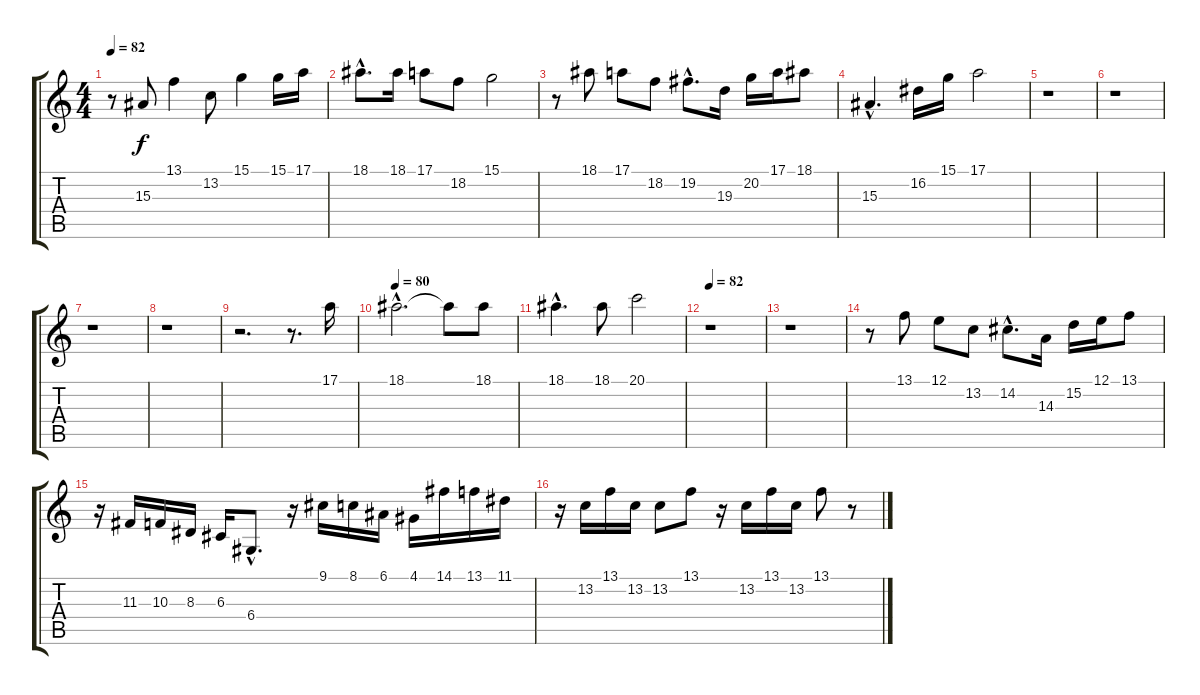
\track "" {instrument trumpet}
\staff {score tabs}
\tuning (E4 B3 G3 D3 A2 E2) {hide}
\ts (4 4)
\tempo 82
\clef g2
\ks c
r.8{dy f} 15.3.8 13.1.4 13.2.8 15.1.4 15.1.16 17.1.16 |
18.1{hac}.8{d} 18.1.16 17.1.8 18.2.8 15.1.2 |
r.8 18.1.8 17.1.8 18.2.8 19.2{hac}.8{d} 19.3.16 20.2.16 17.1.16 18.1.8 |
15.3{hac}.4{d} 16.2.16 15.1.16 17.1.2 |
r.1 |
r.1 |
r.1 |
r.1 |
r.2{d} r.8{d} 17.1.16 |
\tempo 80
18.1{hac}.2{d} 18.1{t}.8 18.1.8 |
18.1{hac}.4{d} 18.1.8 20.1.2 |
\tempo 82
r.1 |
r.1 |
r.8 13.1.8 12.1.8 13.2.8 14.2{hac}.8{d} 14.3.16 15.2.16 12.1.16 13.1.8 |
r.16 11.3.16 10.3.16 8.3.16 6.3.16 6.4{hac}.8{d} r.16 9.1.16 8.1.16 6.1.16 4.1.16 14.1.16 13.1.16 11.1.16 |
r.16 13.2.16 13.1.16 13.2.16 13.2.8 13.1.8 r.16 13.2.16 13.1.16 13.2.16 13.1.8 r.8
